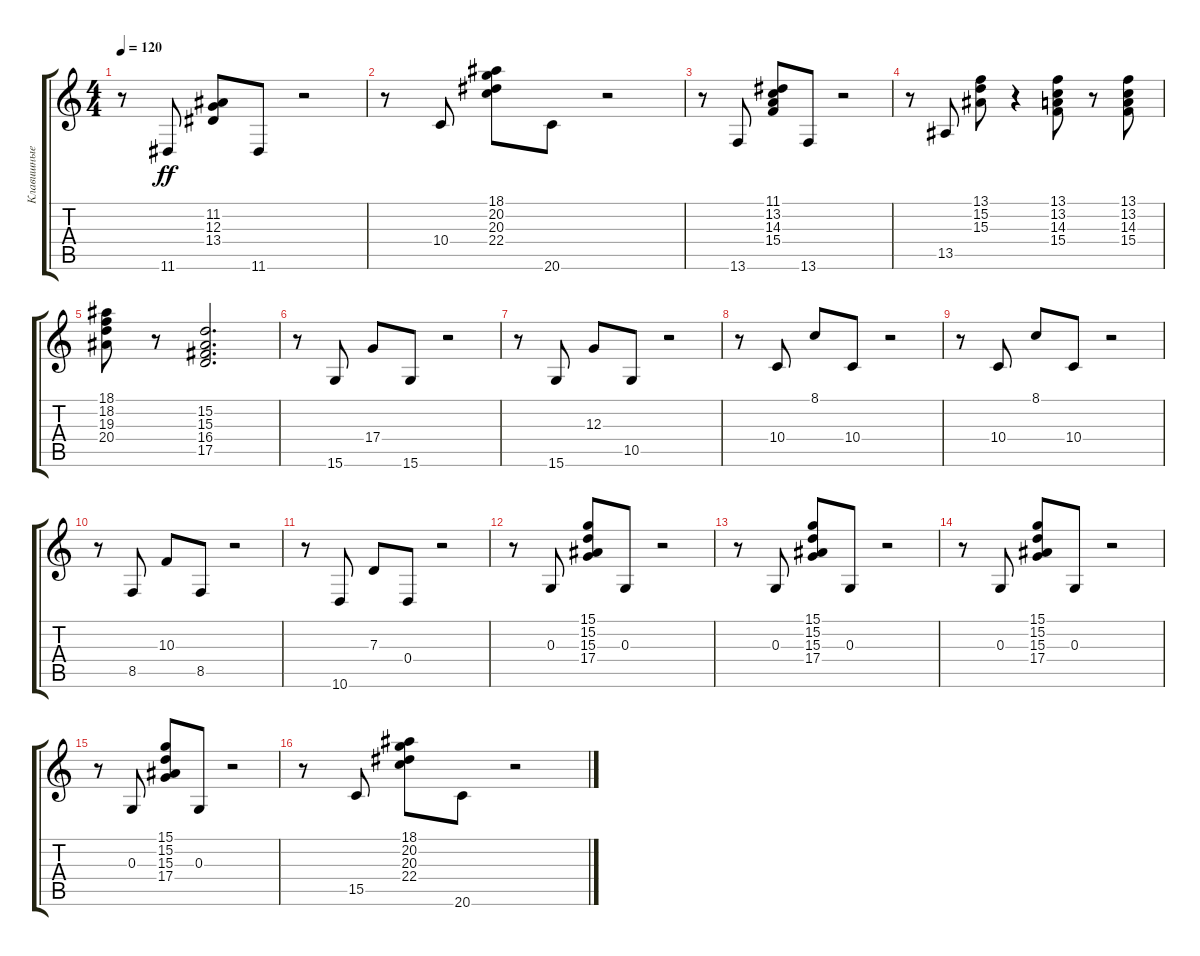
\track ("Клавишные 3" "Клавишные ") {instrument harpsichord}
\staff {score tabs}
\tuning (E4 B3 G3 D3 A2 E2) {hide}
\ts (4 4)
\tempo 120
\clef g2
\ks c
r.8{dy ff} 11.6.8 (11.2 12.3 13.4).8 11.6.8 r.2 |
r.8 10.4.8 (18.1 20.2 20.3 22.4).8 20.6.8 r.2 |
r.8 13.6.8 (11.1 13.2 14.3 15.4).8 13.6.8 r.2 |
r.8 13.5.8 (13.1 15.2 15.3).8 r.4 (13.1 13.2 14.3 15.4).8 r.8 (13.1 13.2 14.3 15.4).8 |
(18.1 18.2 19.3 20.4).8 r.8 (15.2 15.3 16.4 17.5).2{d} |
r.8 15.6.8 17.4.8 15.6.8 r.2 |
r.8 15.6.8 12.3.8 10.5.8 r.2 |
r.8 10.4.8 8.1.8 10.4.8 r.2 |
r.8 10.4.8 8.1.8 10.4.8 r.2 |
r.8 8.5.8 10.3.8 8.5.8 r.2 |
r.8 10.6.8 7.3.8 0.4.8 r.2 |
r.8 0.3.8 (15.1 15.2 15.3 17.4).8 0.3.8 r.2 |
r.8 0.3.8 (15.1 15.2 15.3 17.4).8 0.3.8 r.2 |
r.8 0.3.8 (15.1 15.2 15.3 17.4).8 0.3.8 r.2 |
r.8 0.3.8 (15.1 15.2 15.3 17.4).8 0.3.8 r.2 |
r.8 15.5.8 (18.1 20.2 20.3 22.4).8 20.6.8 r.2
